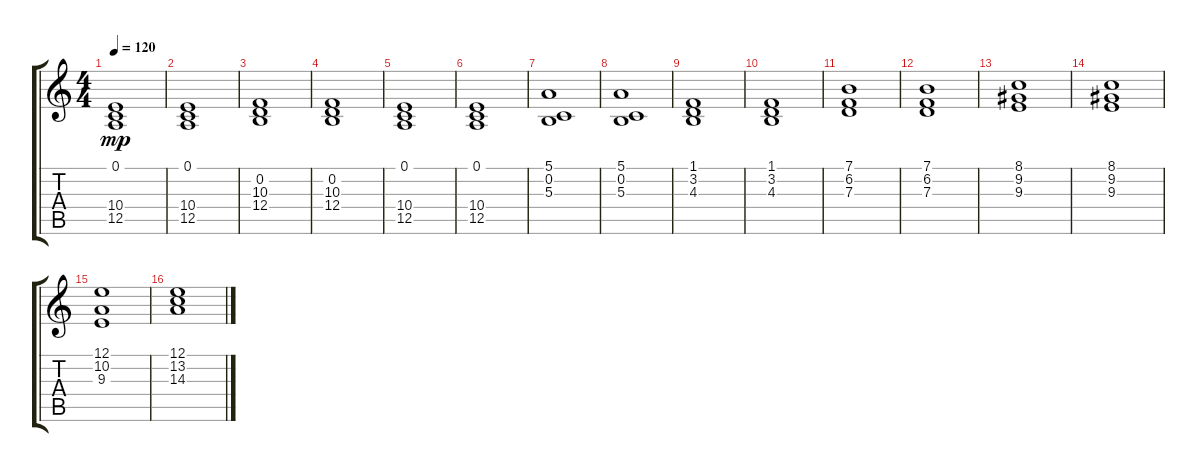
\track "" {instrument choiraahs}
\staff {score tabs}
\tuning (E4 B3 G3 D3 A2 E2) {hide}
\ts (4 4)
\tempo 120
\clef g2
\ks c
(0.1 10.4 12.5).1{dy mp} |
(0.1 10.4 12.5).1 |
(0.2 10.3 12.4).1 |
(0.2 10.3 12.4).1 |
(0.1 10.4 12.5).1 |
(0.1 10.4 12.5).1 |
(5.1 0.2 5.3).1 |
(5.1 0.2 5.3).1 |
(1.1 3.2 4.3).1 |
(1.1 3.2 4.3).1 |
(7.1 6.2 7.3).1 |
(7.1 6.2 7.3).1 |
(8.1 9.2 9.3).1 |
(8.1 9.2 9.3).1 |
(12.1 10.2 9.3).1 |
(12.1 13.2 14.3).1
